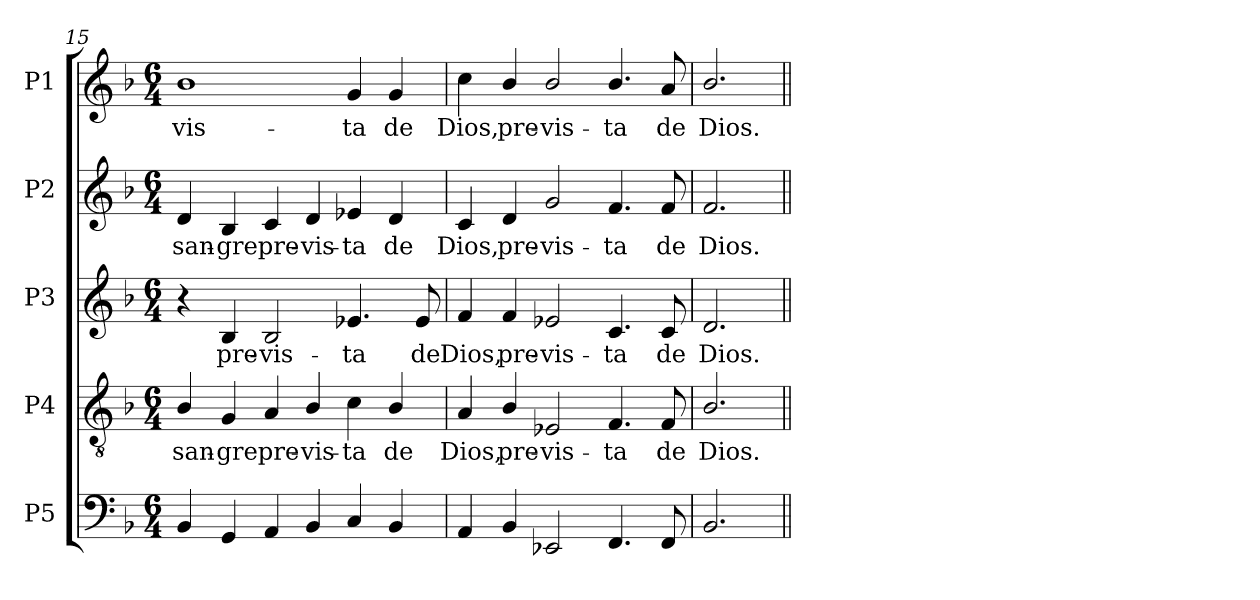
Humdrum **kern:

**kern	**kern	**text	**kern	**text	**kern	**text	**kern	**text
*part5	*part4	*part4	*part3	*part3	*part2	*part2	*part1	*part1
*staff5	*staff4	*staff4	*staff3	*staff3	*staff2	*staff2	*staff1	*staff1
*I"P5	*I"P4	*	*I"P3	*	*I"P2	*	*I"P1	*
!!LO:LB:g=z
*clefF4	*clefGv2	*	*clefG2	*	*clefG2	*	*clefG2	*
*	*ITrd7c12	*	*	*	*	*	*	*
*k[b-]	*k[b-]	*	*k[b-]	*	*k[b-]	*	*k[b-]	*
*F:	*F:	*	*F:	*	*F:	*	*F:	*
*M6/4	*M6/4	*	*M6/4	*	*M6/4	*	*M6/4	*
=15	=15	=15	=15	=15	=15	=15	=15	=15
!	!	!LO:LY:b:color=#000000	!	!	!	!	!	!
!	!	!	!	!	!	!LO:LY:b:color=#000000	!	!
!	!	!	!	!	!	!	!	!LO:LY:b:color=#000000
4BB-i/	4BB-i/	san-	4r	.	4di/	san-	1b-i	-vis-
!	!	!LO:LY:b:color=#000000	!	!	!	!	!	!
!	!	!	!	!LO:LY:b:color=#000000	!	!	!	!
!	!	!	!	!	!	!LO:LY:b:color=#000000	!	!
4GGi/	4GGi/	-gre	4B-i/	pre-	4B-i/	-gre	.	.
!	!	!LO:LY:b:color=#000000	!	!	!	!	!	!
!	!	!	!	!LO:LY:b:color=#000000	!	!	!	!
!	!	!	!	!	!	!LO:LY:b:color=#000000	!	!
4AAi/	4AAi/	pre-	2B-i/	-vis-	4ci/	pre-	.	.
!	!	!LO:LY:b:color=#000000	!	!	!	!	!	!
!	!	!	!	!	!	!LO:LY:b:color=#000000	!	!
4BB-i/	4BB-i/	-vis-	.	.	4di/	-vis-	.	.
!	!	!LO:LY:b:color=#000000	!	!	!	!	!	!
!	!	!	!	!LO:LY:b:color=#000000	!	!	!	!
!	!	!	!	!	!	!LO:LY:b:color=#000000	!	!
!	!	!	!	!	!	!	!	!LO:LY:b:color=#000000
4Ci/	4Ci\	-ta	4.e-Xi/	-ta	4e-Xi/	-ta	4gi/	-ta
!	!	!LO:LY:b:color=#000000	!	!	!	!	!	!
!	!	!	!	!	!	!LO:LY:b:color=#000000	!	!
!	!	!	!	!	!	!	!	!LO:LY:b:color=#000000
4BB-i/	4BB-i/	de	.	.	4di/	de	4gi/	de
!	!	!	!	!LO:LY:b:color=#000000	!	!	!	!
.	.	.	8e-i/	de	.	.	.	.
=16	=16	=16	=16	=16	=16	=16	=16	=16
!	!	!LO:LY:b:color=#000000	!	!	!	!	!	!
!	!	!	!	!LO:LY:b:color=#000000	!	!	!	!
!	!	!	!	!	!	!LO:LY:b:color=#000000	!	!
!	!	!	!	!	!	!	!	!LO:LY:b:color=#000000
4AAi/	4AAi/	Dios,	4fi/	Dios,	4ci/	Dios,	4cci\	Dios,
!	!	!LO:LY:b:color=#000000	!	!	!	!	!	!
!	!	!	!	!LO:LY:b:color=#000000	!	!	!	!
!	!	!	!	!	!	!LO:LY:b:color=#000000	!	!
!	!	!	!	!	!	!	!	!LO:LY:b:color=#000000
4BB-i/	4BB-i/	pre-	4fi/	pre-	4di/	pre-	4b-i/	pre-
!	!	!LO:LY:b:color=#000000	!	!	!	!	!	!
!	!	!	!	!LO:LY:b:color=#000000	!	!	!	!
!	!	!	!	!	!	!LO:LY:b:color=#000000	!	!
!	!	!	!	!	!	!	!	!LO:LY:b:color=#000000
2EE-Xi/	2EE-Xi/	-vis-	2e-Xi/	-vis-	2gi/	-vis-	2b-i/	-vis-
!	!	!LO:LY:b:color=#000000	!	!	!	!	!	!
!	!	!	!	!LO:LY:b:color=#000000	!	!	!	!
!	!	!	!	!	!	!LO:LY:b:color=#000000	!	!
!	!	!	!	!	!	!	!	!LO:LY:b:color=#000000
4.FFi/	4.FFi/	-ta	4.ci/	-ta	4.fi/	-ta	4.b-i/	-ta
!	!	!LO:LY:b:color=#000000	!	!	!	!	!	!
!	!	!	!	!LO:LY:b:color=#000000	!	!	!	!
!	!	!	!	!	!	!LO:LY:b:color=#000000	!	!
!	!	!	!	!	!	!	!	!LO:LY:b:color=#000000
8FFi/	8FFi/	de	8ci/	de	8fi/	de	8ai/	de
=17	=17	=17	=17	=17	=17	=17	=17	=17
!	!	!LO:LY:b:color=#000000	!	!	!	!	!	!
!	!	!	!	!LO:LY:b:color=#000000	!	!	!	!
!	!	!	!	!	!	!LO:LY:b:color=#000000	!	!
!	!	!	!	!	!	!	!	!LO:LY:b:color=#000000
2.BB-i/	2.BB-i/	Dios.	2.di/	Dios.	2.fi/	Dios.	2.b-i/	Dios.
=||	=||	=||	=||	=||	=||	=||	=||	=||
*-	*-	*-	*-	*-	*-	*-	*-	*-
